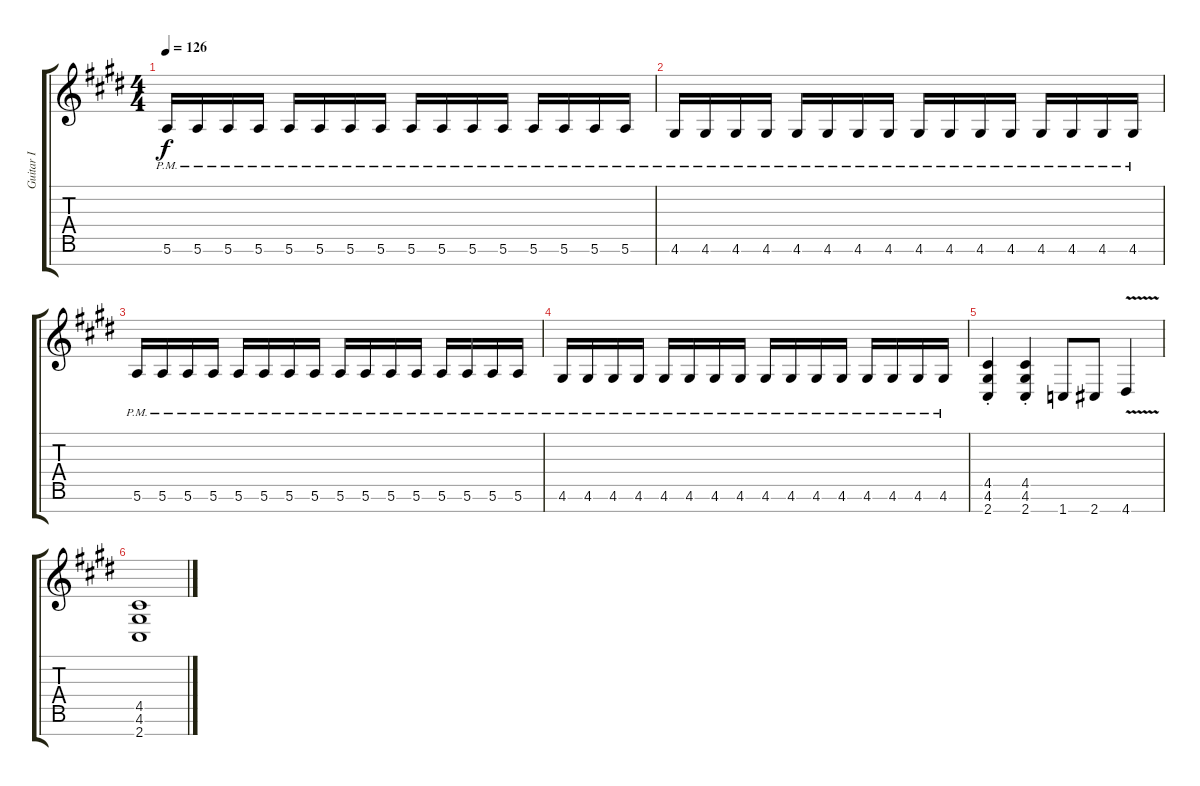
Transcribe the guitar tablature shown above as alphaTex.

\track ("Guitar I" "Guitar I") {instrument distortionguitar}
\staff {score tabs}
\tuning (E4 B3 G3 D3 A2 E2 B1) {hide}
\ts (4 4)
\tempo 126
\clef g2
\ks c#minor
5.6{pm}.16{dy f} 5.6{pm}.16 5.6{pm}.16 5.6{pm}.16 5.6{pm}.16 5.6{pm}.16 5.6{pm}.16 5.6{pm}.16 5.6{pm}.16 5.6{pm}.16 5.6{pm}.16 5.6{pm}.16 5.6{pm}.16 5.6{pm}.16 5.6{pm}.16 5.6{pm}.16 |
4.6{pm}.16 4.6{pm}.16 4.6{pm}.16 4.6{pm}.16 4.6{pm}.16 4.6{pm}.16 4.6{pm}.16 4.6{pm}.16 4.6{pm}.16 4.6{pm}.16 4.6{pm}.16 4.6{pm}.16 4.6{pm}.16 4.6{pm}.16 4.6{pm}.16 4.6{pm}.16 |
5.6{pm}.16 5.6{pm}.16 5.6{pm}.16 5.6{pm}.16 5.6{pm}.16 5.6{pm}.16 5.6{pm}.16 5.6{pm}.16 5.6{pm}.16 5.6{pm}.16 5.6{pm}.16 5.6{pm}.16 5.6{pm}.16 5.6{pm}.16 5.6{pm}.16 5.6{pm}.16 |
4.6{pm}.16 4.6{pm}.16 4.6{pm}.16 4.6{pm}.16 4.6{pm}.16 4.6{pm}.16 4.6{pm}.16 4.6{pm}.16 4.6{pm}.16 4.6{pm}.16 4.6{pm}.16 4.6{pm}.16 4.6{pm}.16 4.6{pm}.16 4.6{pm}.16 4.6{pm}.16 |
(4.5{st} 4.6{st} 2.7{st}).4 (4.5{st} 4.6{st} 2.7{st}).4 1.7.8 2.7.8 4.7{v}.4 |
(4.5 4.6 2.7).1
